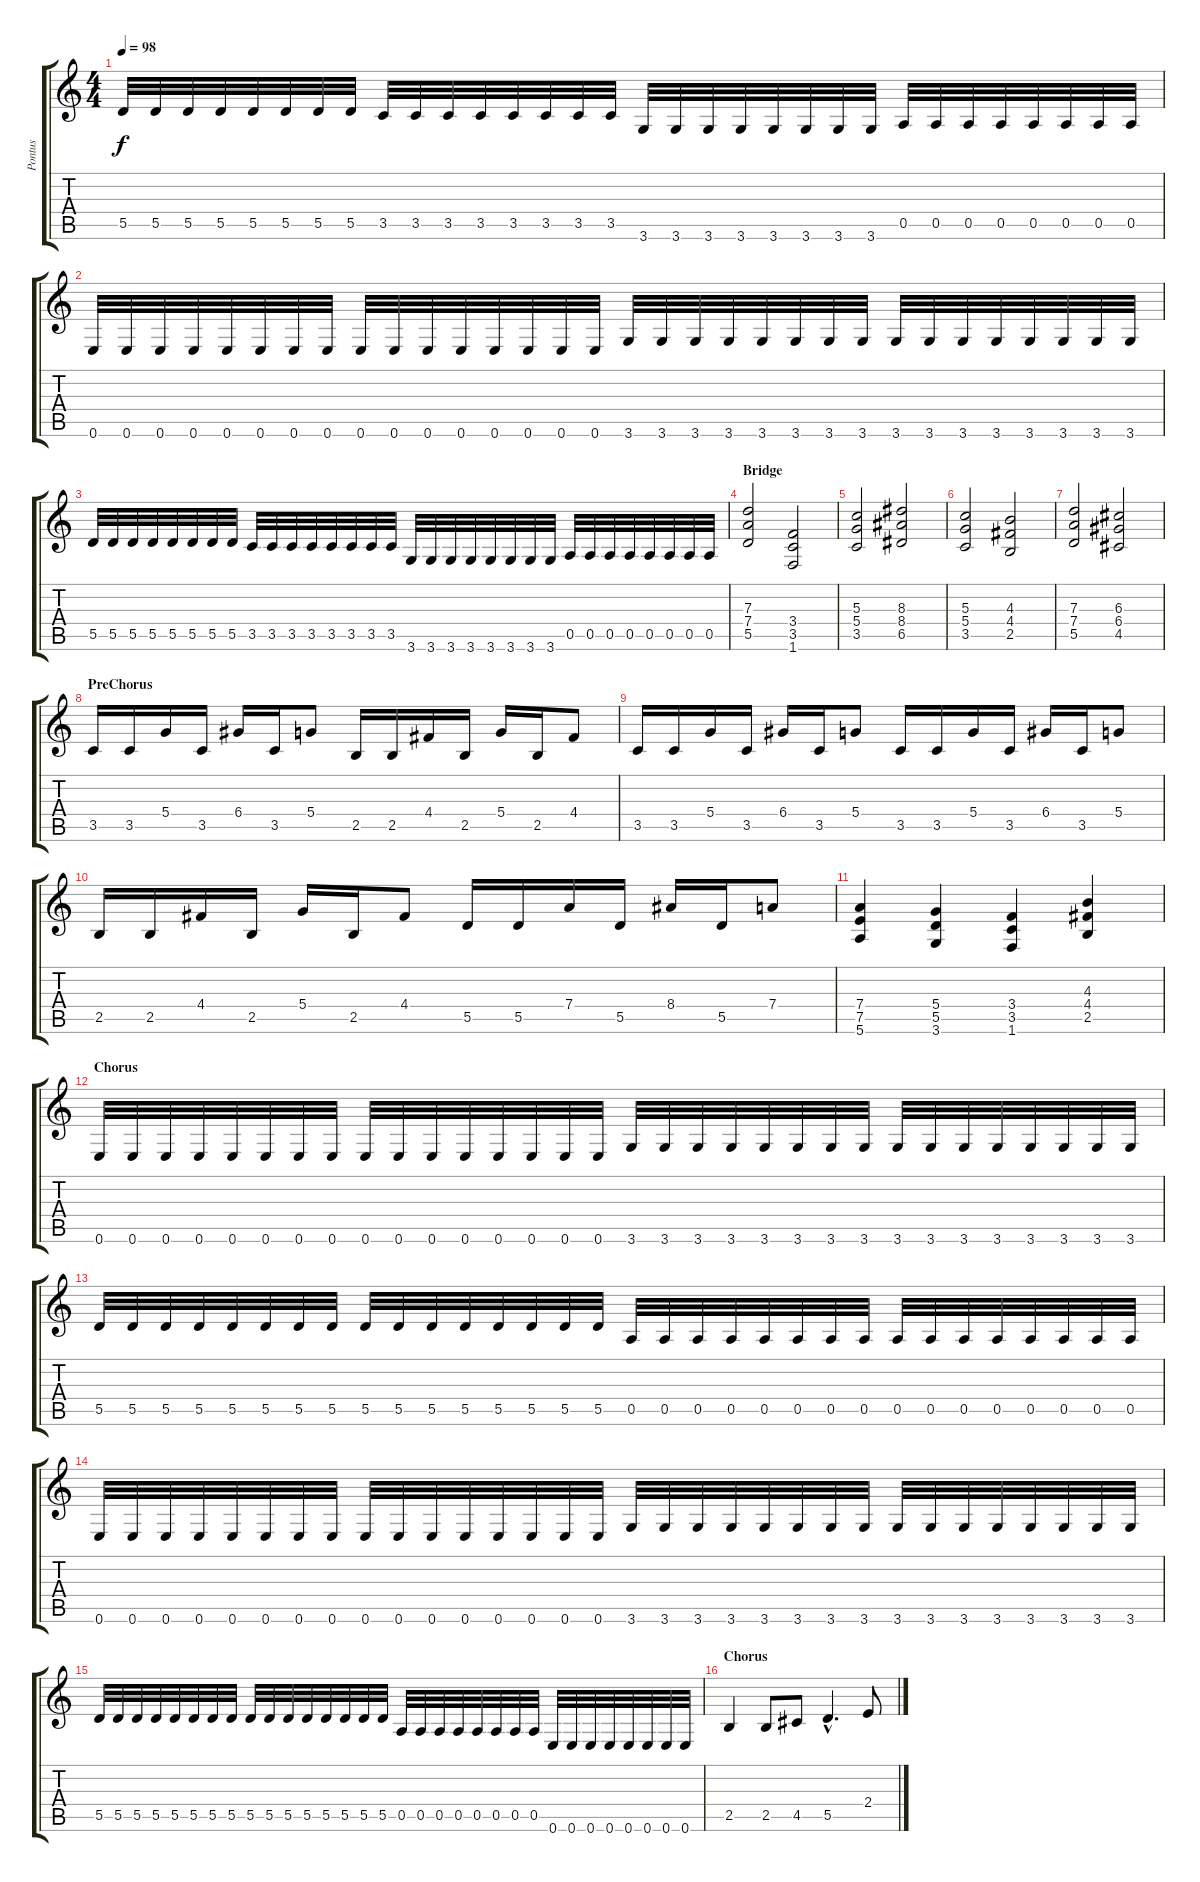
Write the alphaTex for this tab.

\track ("Pontus" "Pontus") {instrument distortionguitar}
\staff {score tabs}
\tuning (E4 B3 G3 D3 A2 E2) {hide}
\ts (4 4)
\tempo 98
\clef g2
\ks c
5.5.32{dy f} 5.5.32 5.5.32 5.5.32 5.5.32 5.5.32 5.5.32 5.5.32 3.5.32 3.5.32 3.5.32 3.5.32 3.5.32 3.5.32 3.5.32 3.5.32 3.6.32 3.6.32 3.6.32 3.6.32 3.6.32 3.6.32 3.6.32 3.6.32 0.5.32 0.5.32 0.5.32 0.5.32 0.5.32 0.5.32 0.5.32 0.5.32 |
0.6.32 0.6.32 0.6.32 0.6.32 0.6.32 0.6.32 0.6.32 0.6.32 0.6.32 0.6.32 0.6.32 0.6.32 0.6.32 0.6.32 0.6.32 0.6.32 3.6.32 3.6.32 3.6.32 3.6.32 3.6.32 3.6.32 3.6.32 3.6.32 3.6.32 3.6.32 3.6.32 3.6.32 3.6.32 3.6.32 3.6.32 3.6.32 |
5.5.32 5.5.32 5.5.32 5.5.32 5.5.32 5.5.32 5.5.32 5.5.32 3.5.32 3.5.32 3.5.32 3.5.32 3.5.32 3.5.32 3.5.32 3.5.32 3.6.32 3.6.32 3.6.32 3.6.32 3.6.32 3.6.32 3.6.32 3.6.32 0.5.32 0.5.32 0.5.32 0.5.32 0.5.32 0.5.32 0.5.32 0.5.32 |
\section ("" "Bridge")
(7.3 7.4 5.5).2 (3.4 3.5 1.6).2 |
(5.3 5.4 3.5).2 (8.3 8.4 6.5).2 |
(5.3 5.4 3.5).2 (4.3 4.4 2.5).2 |
(7.3 7.4 5.5).2 (6.3 6.4 4.5).2 |
\section ("" "PreChorus")
3.5.16 3.5.16 5.4.16 3.5.16 6.4.16 3.5.16 5.4.8 2.5.16 2.5.16 4.4.16 2.5.16 5.4.16 2.5.16 4.4.8 |
3.5.16 3.5.16 5.4.16 3.5.16 6.4.16 3.5.16 5.4.8 3.5.16 3.5.16 5.4.16 3.5.16 6.4.16 3.5.16 5.4.8 |
2.5.16 2.5.16 4.4.16 2.5.16 5.4.16 2.5.16 4.4.8 5.5.16 5.5.16 7.4.16 5.5.16 8.4.16 5.5.16 7.4.8 |
(7.4 7.5 5.6).4 (5.4 5.5 3.6).4 (3.4 3.5 1.6).4 (4.3 4.4 2.5).4 |
\section ("" "Chorus")
0.6.32 0.6.32 0.6.32 0.6.32 0.6.32 0.6.32 0.6.32 0.6.32 0.6.32 0.6.32 0.6.32 0.6.32 0.6.32 0.6.32 0.6.32 0.6.32 3.6.32 3.6.32 3.6.32 3.6.32 3.6.32 3.6.32 3.6.32 3.6.32 3.6.32 3.6.32 3.6.32 3.6.32 3.6.32 3.6.32 3.6.32 3.6.32 |
5.5.32 5.5.32 5.5.32 5.5.32 5.5.32 5.5.32 5.5.32 5.5.32 5.5.32 5.5.32 5.5.32 5.5.32 5.5.32 5.5.32 5.5.32 5.5.32 0.5.32 0.5.32 0.5.32 0.5.32 0.5.32 0.5.32 0.5.32 0.5.32 0.5.32 0.5.32 0.5.32 0.5.32 0.5.32 0.5.32 0.5.32 0.5.32 |
0.6.32 0.6.32 0.6.32 0.6.32 0.6.32 0.6.32 0.6.32 0.6.32 0.6.32 0.6.32 0.6.32 0.6.32 0.6.32 0.6.32 0.6.32 0.6.32 3.6.32 3.6.32 3.6.32 3.6.32 3.6.32 3.6.32 3.6.32 3.6.32 3.6.32 3.6.32 3.6.32 3.6.32 3.6.32 3.6.32 3.6.32 3.6.32 |
5.5.32 5.5.32 5.5.32 5.5.32 5.5.32 5.5.32 5.5.32 5.5.32 5.5.32 5.5.32 5.5.32 5.5.32 5.5.32 5.5.32 5.5.32 5.5.32 0.5.32 0.5.32 0.5.32 0.5.32 0.5.32 0.5.32 0.5.32 0.5.32 0.6.32 0.6.32 0.6.32 0.6.32 0.6.32 0.6.32 0.6.32 0.6.32 |
\section ("" "Chorus")
2.5.4 2.5.8 4.5.8 5.5{hac}.4{d} 2.4.8
